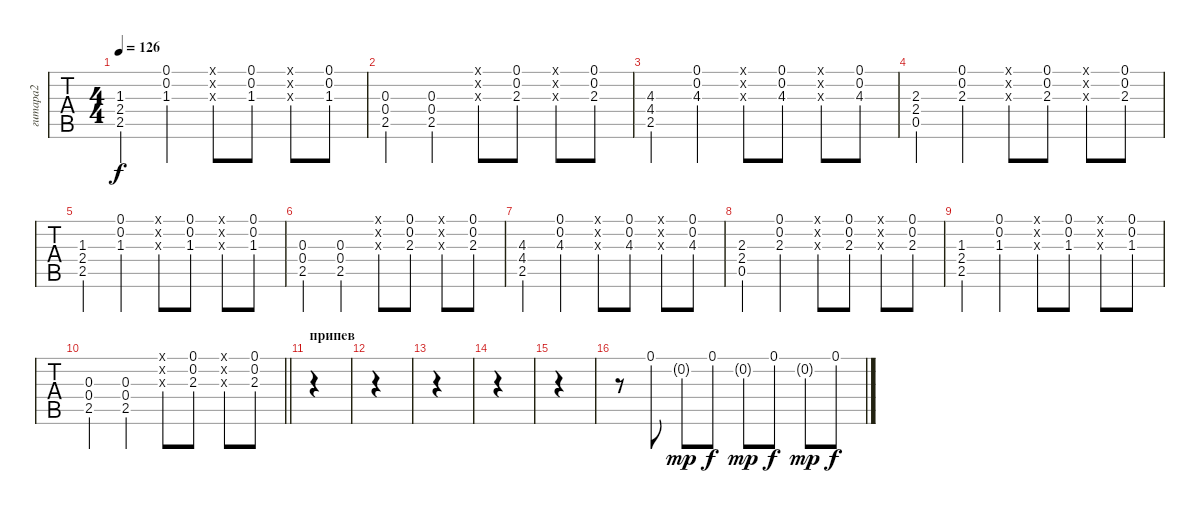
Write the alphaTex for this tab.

\track ("гитара2" "гитара2") {instrument electricguitarclean}
\staff {tabs}
\tuning (E4 B3 G3 D3 A2 E2) {hide}
\ts (4 4)
\tempo 126
\clef g2
\ks d
(1.3 2.4 2.5).4{dy f} (0.1 0.2 1.3).4 (0.1{x} 0.2{x} 0.3{x}).8 (0.1 0.2 1.3).8 (0.1{x} 0.2{x} 0.3{x}).8 (0.1 0.2 1.3).8 |
(0.3 0.4 2.5).4 (0.3 0.4 2.5).4 (0.1{x} 0.2{x} 0.3{x}).8 (0.1 0.2 2.3).8 (0.1{x} 0.2{x} 0.3{x}).8 (0.1 0.2 2.3).8 |
(4.3 4.4 2.5).4 (0.1 0.2 4.3).4 (0.1{x} 0.2{x} 0.3{x}).8 (0.1 0.2 4.3).8 (0.1{x} 0.2{x} 0.3{x}).8 (0.1 0.2 4.3).8 |
(2.3 2.4 0.5).4 (0.1 0.2 2.3).4 (0.1{x} 0.2{x} 0.3{x}).8 (0.1 0.2 2.3).8 (0.1{x} 0.2{x} 0.3{x}).8 (0.1 0.2 2.3).8 |
(1.3 2.4 2.5).4 (0.1 0.2 1.3).4 (0.1{x} 0.2{x} 0.3{x}).8 (0.1 0.2 1.3).8 (0.1{x} 0.2{x} 0.3{x}).8 (0.1 0.2 1.3).8 |
(0.3 0.4 2.5).4 (0.3 0.4 2.5).4 (0.1{x} 0.2{x} 0.3{x}).8 (0.1 0.2 2.3).8 (0.1{x} 0.2{x} 0.3{x}).8 (0.1 0.2 2.3).8 |
(4.3 4.4 2.5).4 (0.1 0.2 4.3).4 (0.1{x} 0.2{x} 0.3{x}).8 (0.1 0.2 4.3).8 (0.1{x} 0.2{x} 0.3{x}).8 (0.1 0.2 4.3).8 |
(2.3 2.4 0.5).4 (0.1 0.2 2.3).4 (0.1{x} 0.2{x} 0.3{x}).8 (0.1 0.2 2.3).8 (0.1{x} 0.2{x} 0.3{x}).8 (0.1 0.2 2.3).8 |
(1.3 2.4 2.5).4 (0.1 0.2 1.3).4 (0.1{x} 0.2{x} 0.3{x}).8 (0.1 0.2 1.3).8 (0.1{x} 0.2{x} 0.3{x}).8 (0.1 0.2 1.3).8 |
\barLineRight lightlight
(0.3 0.4 2.5).4 (0.3 0.4 2.5).4 (0.1{x} 0.2{x} 0.3{x}).8 (0.1 0.2 2.3).8 (0.1{x} 0.2{x} 0.3{x}).8 (0.1 0.2 2.3).8 |
\section ("" "припев")
|
|
|
|
|
r.8 0.1.8 0.2{g}.8{dy mp} 0.1.8{dy f} 0.2{g}.8{dy mp} 0.1.8{dy f} 0.2{g}.8{dy mp} 0.1.8{dy f}
